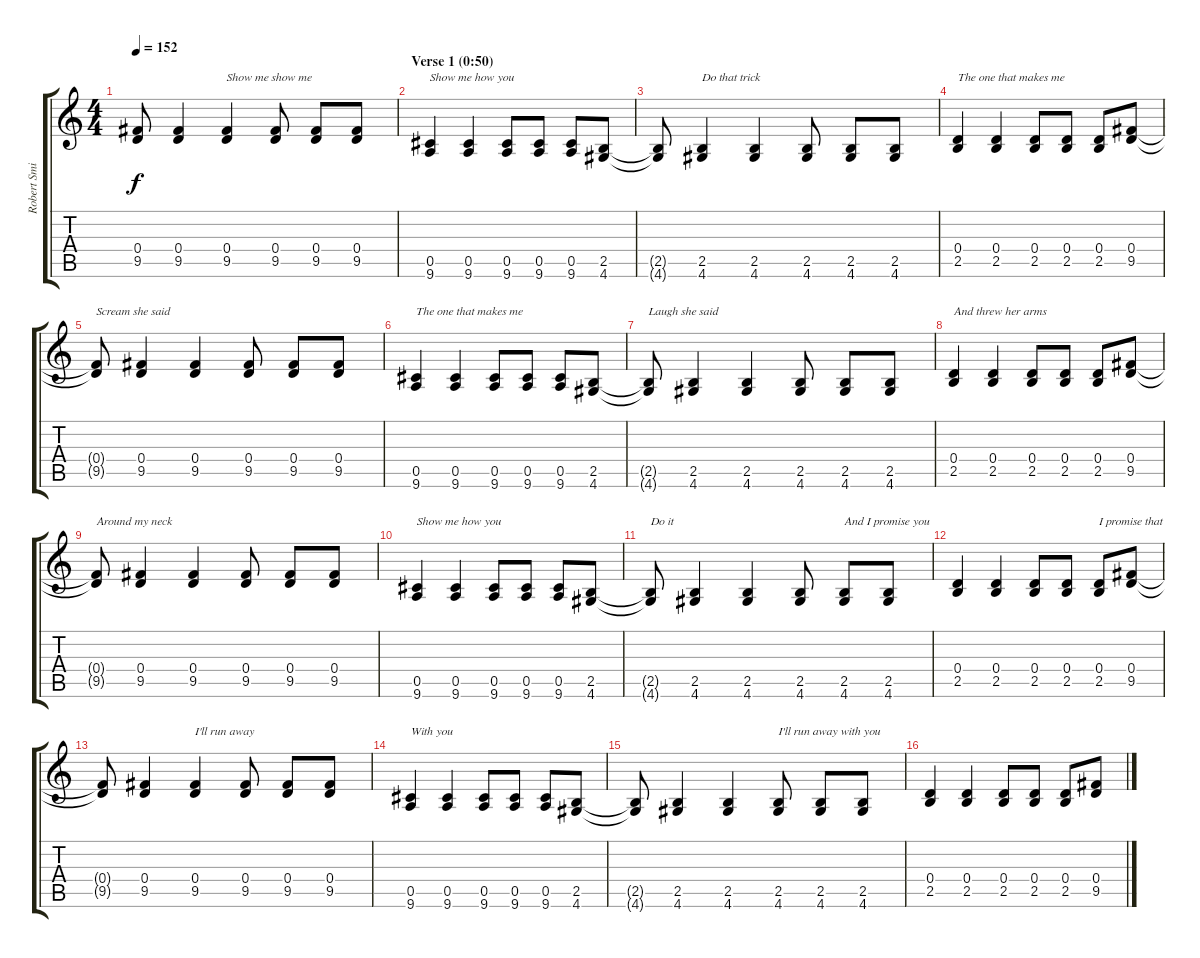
\track ("Robert Smith (electric rhythm guitar)" "Robert Smi") {instrument electricguitarclean}
\staff {score tabs}
\tuning (E4 B3 G3 D3 A2 E2) {hide}
\ts (4 4)
\tempo 152
\clef g2
\ks c
(0.4{t} 9.5{t}).8{dy f} (0.4 9.5).4 (0.4 9.5).4{txt "Show me show me"} (0.4 9.5).8 (0.4 9.5).8 (0.4 9.5).8 |
\section ("" "Verse 1 (0:50)")
(0.5 9.6).4{txt "Show me how you"} (0.5 9.6).4 (0.5 9.6).8 (0.5 9.6).8 (0.5 9.6).8 (2.5 4.6).8 |
(2.5{t} 4.6{t}).8 (2.5 4.6).4{txt "Do that trick"} (2.5 4.6).4 (2.5 4.6).8 (2.5 4.6).8 (2.5 4.6).8 |
(0.4 2.5).4{txt "The one that makes me"} (0.4 2.5).4 (0.4 2.5).8 (0.4 2.5).8 (0.4 2.5).8 (0.4 9.5).8 |
(0.4{t} 9.5{t}).8{txt "Scream she said"} (0.4 9.5).4 (0.4 9.5).4 (0.4 9.5).8 (0.4 9.5).8 (0.4 9.5).8 |
(0.5 9.6).4{txt "The one that makes me "} (0.5 9.6).4 (0.5 9.6).8 (0.5 9.6).8 (0.5 9.6).8 (2.5 4.6).8 |
(2.5{t} 4.6{t}).8{txt "Laugh she said"} (2.5 4.6).4 (2.5 4.6).4 (2.5 4.6).8 (2.5 4.6).8 (2.5 4.6).8 |
(0.4 2.5).4{txt "And threw her arms"} (0.4 2.5).4 (0.4 2.5).8 (0.4 2.5).8 (0.4 2.5).8 (0.4 9.5).8 |
(0.4{t} 9.5{t}).8{txt "Around my neck"} (0.4 9.5).4 (0.4 9.5).4 (0.4 9.5).8 (0.4 9.5).8 (0.4 9.5).8 |
(0.5 9.6).4{txt "Show me how you"} (0.5 9.6).4 (0.5 9.6).8 (0.5 9.6).8 (0.5 9.6).8 (2.5 4.6).8 |
(2.5{t} 4.6{t}).8{txt "Do it"} (2.5 4.6).4 (2.5 4.6).4 (2.5 4.6).8 (2.5 4.6).8{txt "And I promise you"} (2.5 4.6).8 |
(0.4 2.5).4 (0.4 2.5).4 (0.4 2.5).8 (0.4 2.5).8 (0.4 2.5).8{txt "I promise that"} (0.4 9.5).8 |
(0.4{t} 9.5{t}).8 (0.4 9.5).4 (0.4 9.5).4{txt "I'll run away"} (0.4 9.5).8 (0.4 9.5).8 (0.4 9.5).8 |
(0.5 9.6).4{txt "With you"} (0.5 9.6).4 (0.5 9.6).8 (0.5 9.6).8 (0.5 9.6).8 (2.5 4.6).8 |
(2.5{t} 4.6{t}).8 (2.5 4.6).4 (2.5 4.6).4 (2.5 4.6).8{txt "I'll run away with you"} (2.5 4.6).8 (2.5 4.6).8 |
(0.4 2.5).4 (0.4 2.5).4 (0.4 2.5).8 (0.4 2.5).8 (0.4 2.5).8 (0.4 9.5).8
